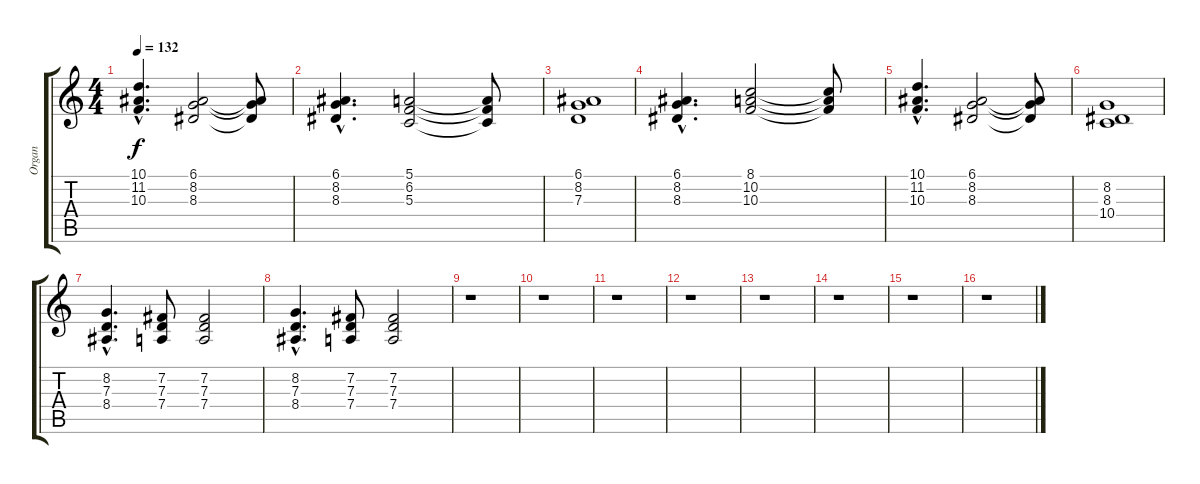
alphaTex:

\track ("Organ" "Organ") {instrument drawbarorgan}
\staff {score tabs}
\tuning (E4 B3 G3 D3 A2 E2) {hide}
\ts (4 4)
\tempo 132
\clef g2
\ks c
(10.1{hac} 11.2{hac} 10.3{hac}).4{d dy f} (6.1 8.2 8.3).2 (6.1{t} 8.2{t} 8.3{t}).8 |
(6.1{hac} 8.2{hac} 8.3{hac}).4{d} (5.1 6.2 5.3).2 (5.1{t} 6.2{t} 5.3{t}).8 |
(6.1 8.2 7.3).1 |
(6.1{hac} 8.2{hac} 8.3{hac}).4{d} (8.1 10.2 10.3).2 (8.1{t} 10.2{t} 10.3{t}).8 |
(10.1{hac} 11.2{hac} 10.3{hac}).4{d} (6.1 8.2 8.3).2 (6.1{t} 8.2{t} 8.3{t}).8 |
(8.2 8.3 10.4).1 |
(8.2{hac} 7.3{hac} 8.4{hac}).4{d} (7.2 7.3 7.4).8 (7.2 7.3 7.4).2 |
(8.2{hac} 7.3{hac} 8.4{hac}).4{d} (7.2 7.3 7.4).8 (7.2 7.3 7.4).2 |
r.1 |
r.1 |
r.1 |
r.1 |
r.1 |
r.1 |
r.1 |
r.1
